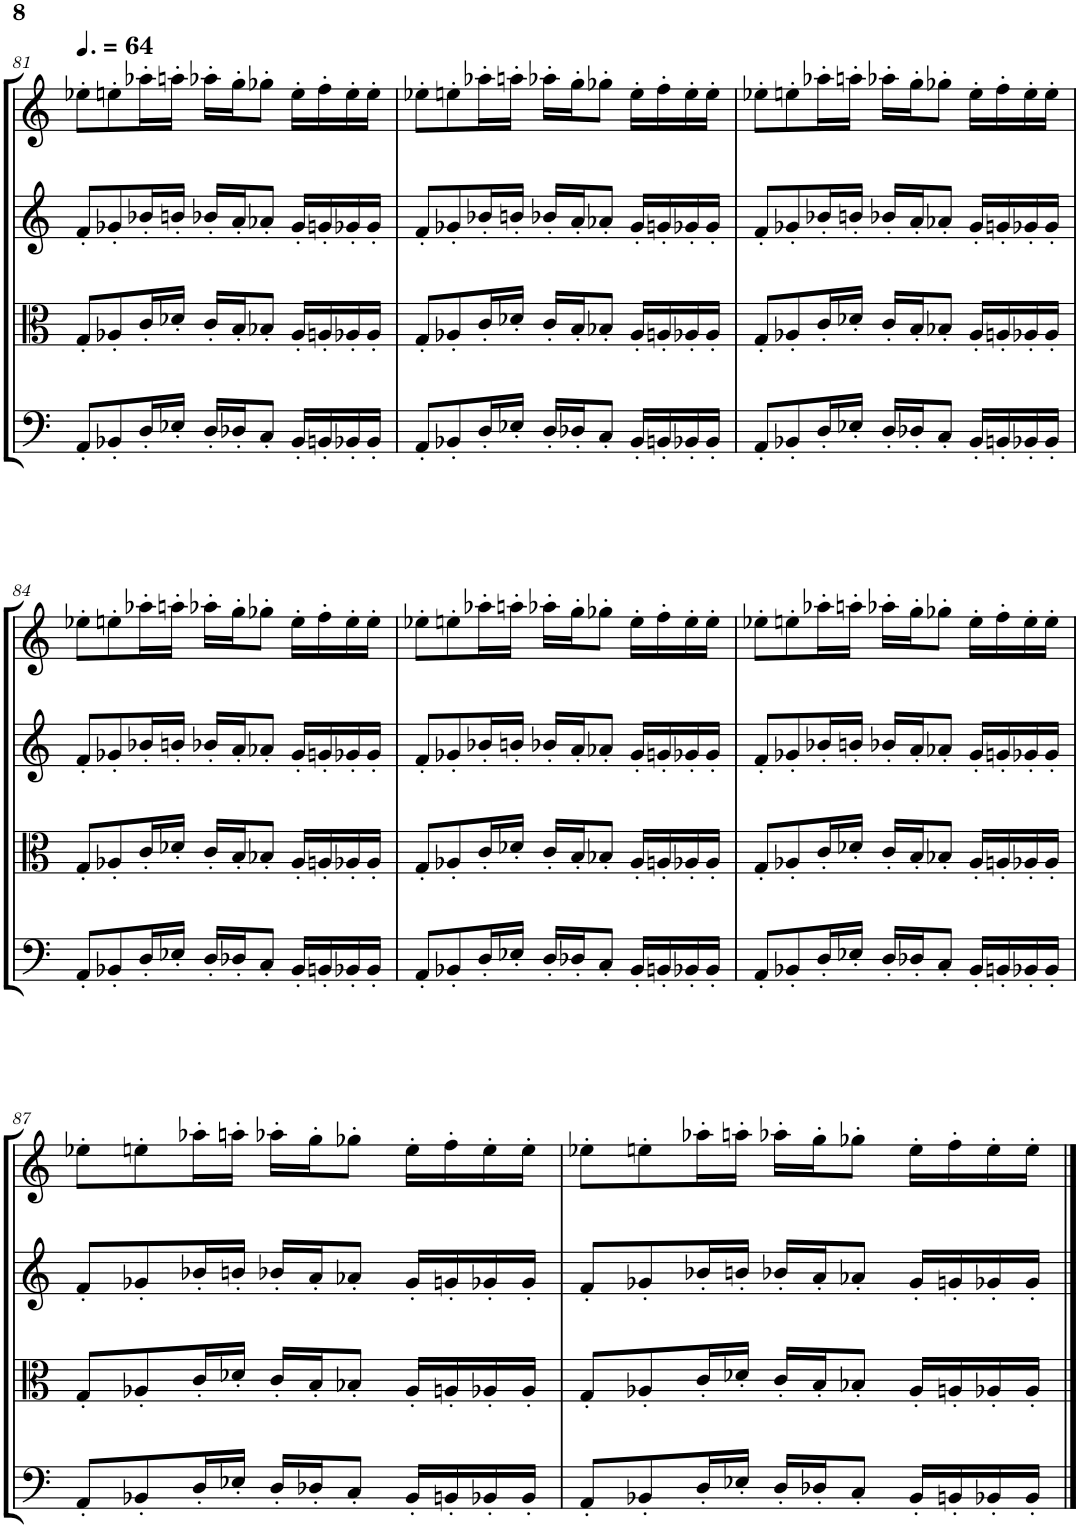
**kern	**kern	**kern	**kern
*part4	*part3	*part2	*part1
*staff4	*staff3	*staff2	*staff1
*I"Violoncello	*I"Viola	*I"Violin II	*I"Violin I
*I'Vc	*I'Vla	*I'Vln	*I'Vln
!!LO:PB:g=z
*clefF4	*clefC3	*clefG2	*clefG2
*k[]	*k[]	*k[]	*k[]
*M7/8	*M7/8	*M7/8	*M7/8
*MM96	*MM96	*MM96	*MM96
=81	=81	=81	=81
8AA'/L	8G'/L	8f'/L	8ee-X'\L
8BB-X'/	8A-X'/	8g-X'/	8een'\
16D'/L	16c'/L	16b-X'/L	16aa-X'\L
16E-X'/JJ	16d-X'/JJ	16bn'/JJ	16aan'\JJ
16D'/LL	16c'/LL	16b-X'/LL	16aa-X'\LL
16D-X'/J	16B'/J	16a'/J	16gg'\J
8C'/J	8B-X'/J	8a-X'/J	8gg-X'\J
16BB-'/LL	16A-'/LL	16g-'/LL	16ee'\LL
16BBn'/	16An'/	16gn'/	16ff'\
16BB-X'/	16A-X'/	16g-X'/	16ee'\
16BB-'/JJ	16A-'/JJ	16g-'/JJ	16ee'\JJ
=82	=82	=82	=82
8AA'/L	8G'/L	8f'/L	8ee-X'\L
8BB-X'/	8A-X'/	8g-X'/	8een'\
16D'/L	16c'/L	16b-X'/L	16aa-X'\L
16E-X'/JJ	16d-X'/JJ	16bn'/JJ	16aan'\JJ
16D'/LL	16c'/LL	16b-X'/LL	16aa-X'\LL
16D-X'/J	16B'/J	16a'/J	16gg'\J
8C'/J	8B-X'/J	8a-X'/J	8gg-X'\J
16BB-'/LL	16A-'/LL	16g-'/LL	16ee'\LL
16BBn'/	16An'/	16gn'/	16ff'\
16BB-X'/	16A-X'/	16g-X'/	16ee'\
16BB-'/JJ	16A-'/JJ	16g-'/JJ	16ee'\JJ
=83	=83	=83	=83
8AA'/L	8G'/L	8f'/L	8ee-X'\L
8BB-X'/	8A-X'/	8g-X'/	8een'\
16D'/L	16c'/L	16b-X'/L	16aa-X'\L
16E-X'/JJ	16d-X'/JJ	16bn'/JJ	16aan'\JJ
16D'/LL	16c'/LL	16b-X'/LL	16aa-X'\LL
16D-X'/J	16B'/J	16a'/J	16gg'\J
8C'/J	8B-X'/J	8a-X'/J	8gg-X'\J
16BB-'/LL	16A-'/LL	16g-'/LL	16ee'\LL
16BBn'/	16An'/	16gn'/	16ff'\
16BB-X'/	16A-X'/	16g-X'/	16ee'\
16BB-'/JJ	16A-'/JJ	16g-'/JJ	16ee'\JJ
!!LO:LB:g=z
=84	=84	=84	=84
8AA'/L	8G'/L	8f'/L	8ee-X'\L
8BB-X'/	8A-X'/	8g-X'/	8een'\
16D'/L	16c'/L	16b-X'/L	16aa-X'\L
16E-X'/JJ	16d-X'/JJ	16bn'/JJ	16aan'\JJ
16D'/LL	16c'/LL	16b-X'/LL	16aa-X'\LL
16D-X'/J	16B'/J	16a'/J	16gg'\J
8C'/J	8B-X'/J	8a-X'/J	8gg-X'\J
16BB-'/LL	16A-'/LL	16g-'/LL	16ee'\LL
16BBn'/	16An'/	16gn'/	16ff'\
16BB-X'/	16A-X'/	16g-X'/	16ee'\
16BB-'/JJ	16A-'/JJ	16g-'/JJ	16ee'\JJ
=85	=85	=85	=85
8AA'/L	8G'/L	8f'/L	8ee-X'\L
8BB-X'/	8A-X'/	8g-X'/	8een'\
16D'/L	16c'/L	16b-X'/L	16aa-X'\L
16E-X'/JJ	16d-X'/JJ	16bn'/JJ	16aan'\JJ
16D'/LL	16c'/LL	16b-X'/LL	16aa-X'\LL
16D-X'/J	16B'/J	16a'/J	16gg'\J
8C'/J	8B-X'/J	8a-X'/J	8gg-X'\J
16BB-'/LL	16A-'/LL	16g-'/LL	16ee'\LL
16BBn'/	16An'/	16gn'/	16ff'\
16BB-X'/	16A-X'/	16g-X'/	16ee'\
16BB-'/JJ	16A-'/JJ	16g-'/JJ	16ee'\JJ
=86	=86	=86	=86
8AA'/L	8G'/L	8f'/L	8ee-X'\L
8BB-X'/	8A-X'/	8g-X'/	8een'\
16D'/L	16c'/L	16b-X'/L	16aa-X'\L
16E-X'/JJ	16d-X'/JJ	16bn'/JJ	16aan'\JJ
16D'/LL	16c'/LL	16b-X'/LL	16aa-X'\LL
16D-X'/J	16B'/J	16a'/J	16gg'\J
8C'/J	8B-X'/J	8a-X'/J	8gg-X'\J
16BB-'/LL	16A-'/LL	16g-'/LL	16ee'\LL
16BBn'/	16An'/	16gn'/	16ff'\
16BB-X'/	16A-X'/	16g-X'/	16ee'\
16BB-'/JJ	16A-'/JJ	16g-'/JJ	16ee'\JJ
!!LO:LB:g=z
=87	=87	=87	=87
8AA'/L	8G'/L	8f'/L	8ee-X'\L
8BB-X'/	8A-X'/	8g-X'/	8een'\
16D'/L	16c'/L	16b-X'/L	16aa-X'\L
16E-X'/JJ	16d-X'/JJ	16bn'/JJ	16aan'\JJ
16D'/LL	16c'/LL	16b-X'/LL	16aa-X'\LL
16D-X'/J	16B'/J	16a'/J	16gg'\J
8C'/J	8B-X'/J	8a-X'/J	8gg-X'\J
16BB-'/LL	16A-'/LL	16g-'/LL	16ee'\LL
16BBn'/	16An'/	16gn'/	16ff'\
16BB-X'/	16A-X'/	16g-X'/	16ee'\
16BB-'/JJ	16A-'/JJ	16g-'/JJ	16ee'\JJ
=88	=88	=88	=88
8AA'/L	8G'/L	8f'/L	8ee-X'\L
8BB-X'/	8A-X'/	8g-X'/	8een'\
16D'/L	16c'/L	16b-X'/L	16aa-X'\L
16E-X'/JJ	16d-X'/JJ	16bn'/JJ	16aan'\JJ
16D'/LL	16c'/LL	16b-X'/LL	16aa-X'\LL
16D-X'/J	16B'/J	16a'/J	16gg'\J
8C'/J	8B-X'/J	8a-X'/J	8gg-X'\J
16BB-'/LL	16A-'/LL	16g-'/LL	16ee'\LL
16BBn'/	16An'/	16gn'/	16ff'\
16BB-X'/	16A-X'/	16g-X'/	16ee'\
16BB-'/JJ	16A-'/JJ	16g-'/JJ	16ee'\JJ
==	==	==	==
*-	*-	*-	*-
